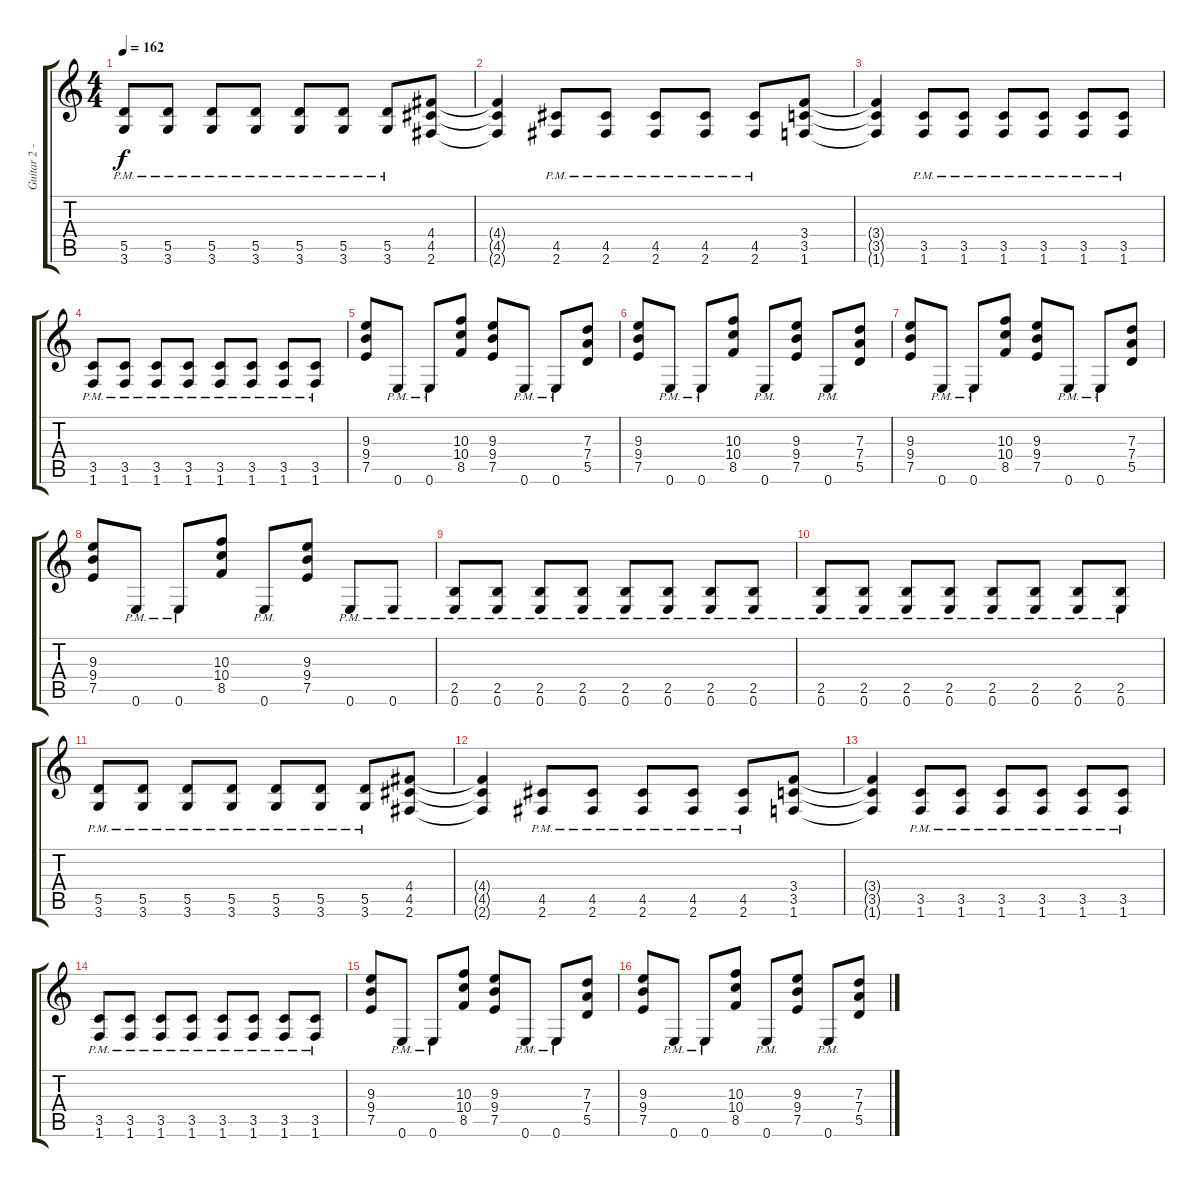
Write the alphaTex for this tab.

\track ("Guitar 2 - Herman Frank" "Guitar 2 -") {instrument distortionguitar}
\staff {score tabs}
\tuning (E4 B3 G3 D3 A2 E2) {hide}
\ts (4 4)
\tempo 162
\clef g2
\ks c
(5.5{pm} 3.6{pm}).8{dy f} (5.5{pm} 3.6{pm}).8 (5.5{pm} 3.6{pm}).8 (5.5{pm} 3.6{pm}).8 (5.5{pm} 3.6{pm}).8 (5.5{pm} 3.6{pm}).8 (5.5{pm} 3.6{pm}).8 (4.4 4.5 2.6).8 |
(4.4{t} 4.5{t} 2.6{t}).4 (4.5{pm} 2.6{pm}).8 (4.5{pm} 2.6{pm}).8 (4.5{pm} 2.6{pm}).8 (4.5{pm} 2.6{pm}).8 (4.5{pm} 2.6{pm}).8 (3.4 3.5 1.6).8 |
(3.4{t} 3.5{t} 1.6{t}).4 (3.5{pm} 1.6{pm}).8 (3.5{pm} 1.6{pm}).8 (3.5{pm} 1.6{pm}).8 (3.5{pm} 1.6{pm}).8 (3.5{pm} 1.6{pm}).8 (3.5{pm} 1.6{pm}).8 |
(3.5{pm} 1.6{pm}).8 (3.5{pm} 1.6{pm}).8 (3.5{pm} 1.6{pm}).8 (3.5{pm} 1.6{pm}).8 (3.5{pm} 1.6{pm}).8 (3.5{pm} 1.6{pm}).8 (3.5{pm} 1.6{pm}).8 (3.5{pm} 1.6{pm}).8 |
(9.3 9.4 7.5).8 0.6{pm}.8 0.6{pm}.8 (10.3 10.4 8.5).8 (9.3 9.4 7.5).8 0.6{pm}.8 0.6{pm}.8 (7.3 7.4 5.5).8 |
(9.3 9.4 7.5).8 0.6{pm}.8 0.6{pm}.8 (10.3 10.4 8.5).8 0.6{pm}.8 (9.3 9.4 7.5).8 0.6{pm}.8 (7.3 7.4 5.5).8 |
(9.3 9.4 7.5).8 0.6{pm}.8 0.6{pm}.8 (10.3 10.4 8.5).8 (9.3 9.4 7.5).8 0.6{pm}.8 0.6{pm}.8 (7.3 7.4 5.5).8 |
(9.3 9.4 7.5).8 0.6{pm}.8 0.6{pm}.8 (10.3 10.4 8.5).8 0.6{pm}.8 (9.3 9.4 7.5).8 0.6{pm}.8 0.6{pm}.8 |
(2.5{pm} 0.6{pm}).8 (2.5{pm} 0.6{pm}).8 (2.5{pm} 0.6{pm}).8 (2.5{pm} 0.6{pm}).8 (2.5{pm} 0.6{pm}).8 (2.5{pm} 0.6{pm}).8 (2.5{pm} 0.6{pm}).8 (2.5{pm} 0.6{pm}).8 |
(2.5{pm} 0.6{pm}).8 (2.5{pm} 0.6{pm}).8 (2.5{pm} 0.6{pm}).8 (2.5{pm} 0.6{pm}).8 (2.5{pm} 0.6{pm}).8 (2.5{pm} 0.6{pm}).8 (2.5{pm} 0.6{pm}).8 (2.5{pm} 0.6{pm}).8 |
(5.5{pm} 3.6{pm}).8 (5.5{pm} 3.6{pm}).8 (5.5{pm} 3.6{pm}).8 (5.5{pm} 3.6{pm}).8 (5.5{pm} 3.6{pm}).8 (5.5{pm} 3.6{pm}).8 (5.5{pm} 3.6{pm}).8 (4.4 4.5 2.6).8 |
(4.4{t} 4.5{t} 2.6{t}).4 (4.5{pm} 2.6{pm}).8 (4.5{pm} 2.6{pm}).8 (4.5{pm} 2.6{pm}).8 (4.5{pm} 2.6{pm}).8 (4.5{pm} 2.6{pm}).8 (3.4 3.5 1.6).8 |
(3.4{t} 3.5{t} 1.6{t}).4 (3.5{pm} 1.6{pm}).8 (3.5{pm} 1.6{pm}).8 (3.5{pm} 1.6{pm}).8 (3.5{pm} 1.6{pm}).8 (3.5{pm} 1.6{pm}).8 (3.5{pm} 1.6{pm}).8 |
(3.5{pm} 1.6{pm}).8 (3.5{pm} 1.6{pm}).8 (3.5{pm} 1.6{pm}).8 (3.5{pm} 1.6{pm}).8 (3.5{pm} 1.6{pm}).8 (3.5{pm} 1.6{pm}).8 (3.5{pm} 1.6{pm}).8 (3.5{pm} 1.6{pm}).8 |
(9.3 9.4 7.5).8 0.6{pm}.8 0.6{pm}.8 (10.3 10.4 8.5).8 (9.3 9.4 7.5).8 0.6{pm}.8 0.6{pm}.8 (7.3 7.4 5.5).8 |
(9.3 9.4 7.5).8 0.6{pm}.8 0.6{pm}.8 (10.3 10.4 8.5).8 0.6{pm}.8 (9.3 9.4 7.5).8 0.6{pm}.8 (7.3 7.4 5.5).8
